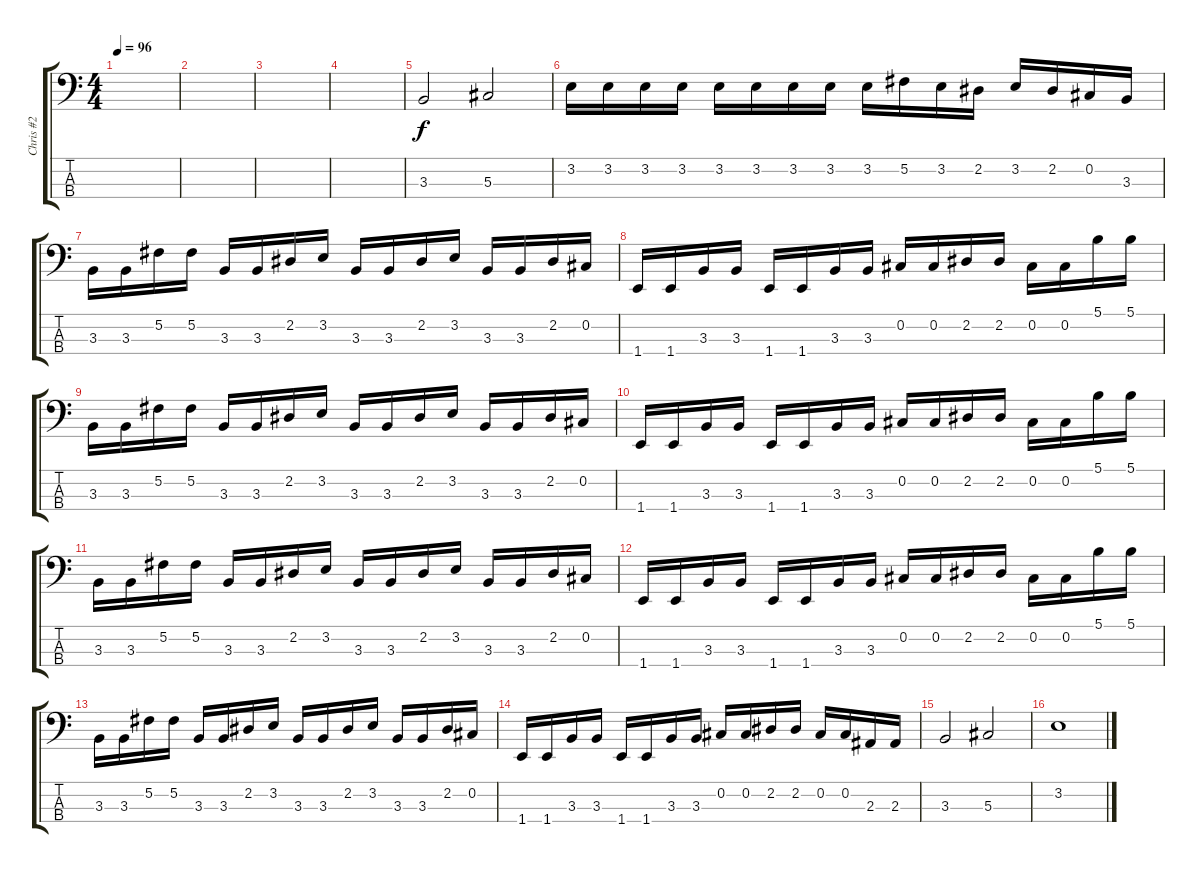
\track ("Chris #2" "Chris #2") {instrument electricbasspick}
\staff {score tabs}
\tuning (Gb2 Db2 Ab1 Eb1) {hide}
\ts (4 4)
\tempo 96
\clef f4
\ks c
|
|
|
|
3.3.2 5.3.2 |
3.2.16 3.2.16 3.2.16 3.2.16 3.2.16 3.2.16 3.2.16 3.2.16 3.2.16 5.2.16 3.2.16 2.2.16 3.2.16 2.2.16 0.2.16 3.3.16 |
3.3.16 3.3.16 5.2.16 5.2.16 3.3.16 3.3.16 2.2.16 3.2.16 3.3.16 3.3.16 2.2.16 3.2.16 3.3.16 3.3.16 2.2.16 0.2.16 |
1.4.16 1.4.16 3.3.16 3.3.16 1.4.16 1.4.16 3.3.16 3.3.16 0.2.16 0.2.16 2.2.16 2.2.16 0.2.16 0.2.16 5.1.16 5.1.16 |
3.3.16 3.3.16 5.2.16 5.2.16 3.3.16 3.3.16 2.2.16 3.2.16 3.3.16 3.3.16 2.2.16 3.2.16 3.3.16 3.3.16 2.2.16 0.2.16 |
1.4.16 1.4.16 3.3.16 3.3.16 1.4.16 1.4.16 3.3.16 3.3.16 0.2.16 0.2.16 2.2.16 2.2.16 0.2.16 0.2.16 5.1.16 5.1.16 |
3.3.16 3.3.16 5.2.16 5.2.16 3.3.16 3.3.16 2.2.16 3.2.16 3.3.16 3.3.16 2.2.16 3.2.16 3.3.16 3.3.16 2.2.16 0.2.16 |
1.4.16 1.4.16 3.3.16 3.3.16 1.4.16 1.4.16 3.3.16 3.3.16 0.2.16 0.2.16 2.2.16 2.2.16 0.2.16 0.2.16 5.1.16 5.1.16 |
3.3.16 3.3.16 5.2.16 5.2.16 3.3.16 3.3.16 2.2.16 3.2.16 3.3.16 3.3.16 2.2.16 3.2.16 3.3.16 3.3.16 2.2.16 0.2.16 |
1.4.16 1.4.16 3.3.16 3.3.16 1.4.16 1.4.16 3.3.16 3.3.16 0.2.16 0.2.16 2.2.16 2.2.16 0.2.16 0.2.16 2.3.16 2.3.16 |
3.3.2 5.3.2 |
3.2.1
